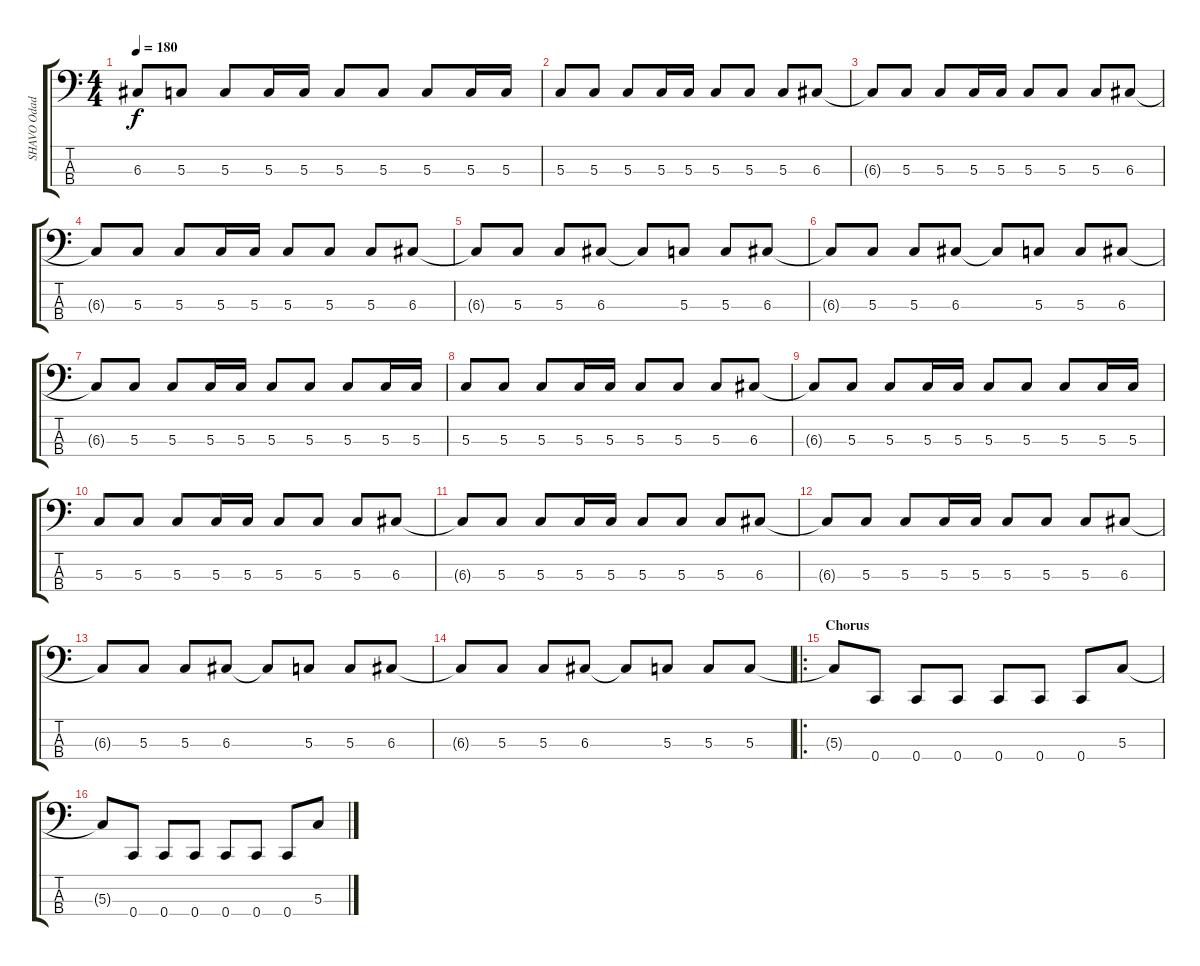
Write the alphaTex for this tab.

\track ("SHAVO Odadjian" "SHAVO Odad") {instrument electricbassfinger}
\staff {score tabs}
\tuning (F2 C2 G1 C1) {hide}
\ts (4 4)
\tempo 180
\clef f4
\ks c
6.3{t}.8{dy f} 5.3.8 5.3.8 5.3.16 5.3.16 5.3.8 5.3.8 5.3.8 5.3.16 5.3.16 |
5.3.8 5.3.8 5.3.8 5.3.16 5.3.16 5.3.8 5.3.8 5.3.8 6.3.8 |
6.3{t}.8 5.3.8 5.3.8 5.3.16 5.3.16 5.3.8 5.3.8 5.3.8 6.3.8 |
6.3{t}.8 5.3.8 5.3.8 5.3.16 5.3.16 5.3.8 5.3.8 5.3.8 6.3.8 |
6.3{t}.8 5.3.8 5.3.8 6.3.8 6.3{t}.8 5.3.8 5.3.8 6.3.8 |
6.3{t}.8 5.3.8 5.3.8 6.3.8 6.3{t}.8 5.3.8 5.3.8 6.3.8 |
6.3{t}.8 5.3.8 5.3.8 5.3.16 5.3.16 5.3.8 5.3.8 5.3.8 5.3.16 5.3.16 |
5.3.8 5.3.8 5.3.8 5.3.16 5.3.16 5.3.8 5.3.8 5.3.8 6.3.8 |
6.3{t}.8 5.3.8 5.3.8 5.3.16 5.3.16 5.3.8 5.3.8 5.3.8 5.3.16 5.3.16 |
5.3.8 5.3.8 5.3.8 5.3.16 5.3.16 5.3.8 5.3.8 5.3.8 6.3.8 |
6.3{t}.8 5.3.8 5.3.8 5.3.16 5.3.16 5.3.8 5.3.8 5.3.8 6.3.8 |
6.3{t}.8 5.3.8 5.3.8 5.3.16 5.3.16 5.3.8 5.3.8 5.3.8 6.3.8 |
6.3{t}.8 5.3.8 5.3.8 6.3.8 6.3{t}.8 5.3.8 5.3.8 6.3.8 |
6.3{t}.8 5.3.8 5.3.8 6.3.8 6.3{t}.8 5.3.8 5.3.8 5.3.8 |
\ro
\section ("" "Chorus")
5.3{t}.8 0.4.8 0.4.8 0.4.8 0.4.8 0.4.8 0.4.8 5.3.8 |
5.3{t}.8 0.4.8 0.4.8 0.4.8 0.4.8 0.4.8 0.4.8 5.3.8
